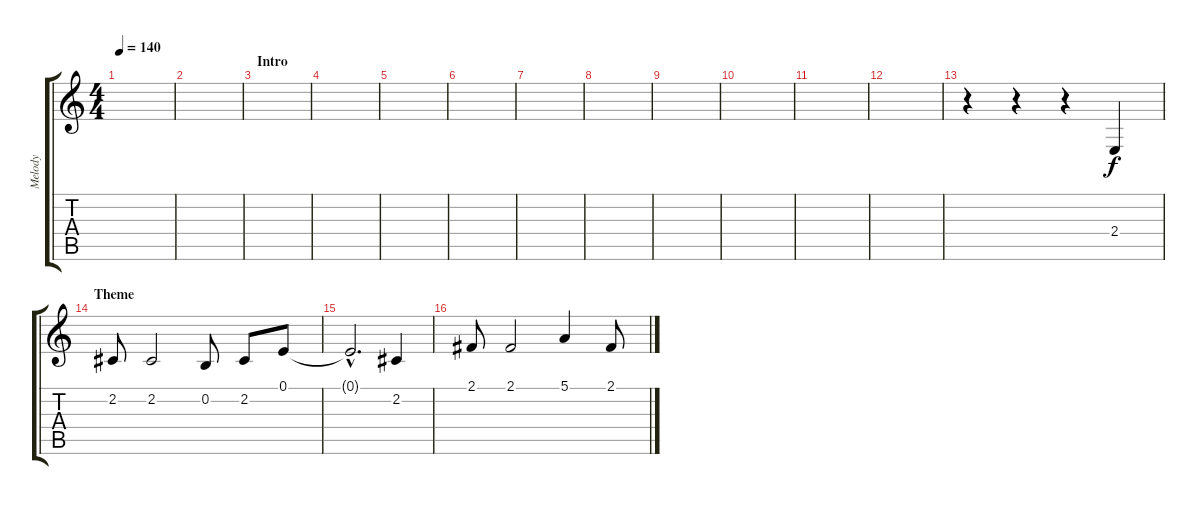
\track ("Melody" "Melody") {instrument tuba}
\staff {score tabs}
\tuning (E4 B3 G3 D3 A2 E2) {hide}
\ts (4 4)
\tempo 140
\clef g2
\ks c
|
|
\section ("" "Intro")
|
|
|
|
|
|
|
|
|
|
r.4 r.4 r.4 2.4.4 |
\section ("" "Theme")
2.2.8 2.2.2 0.2.8 2.2.8 0.1.8 |
0.1{hac t}.2{d} 2.2.4 |
2.1.8 2.1.2 5.1.4 2.1.8
